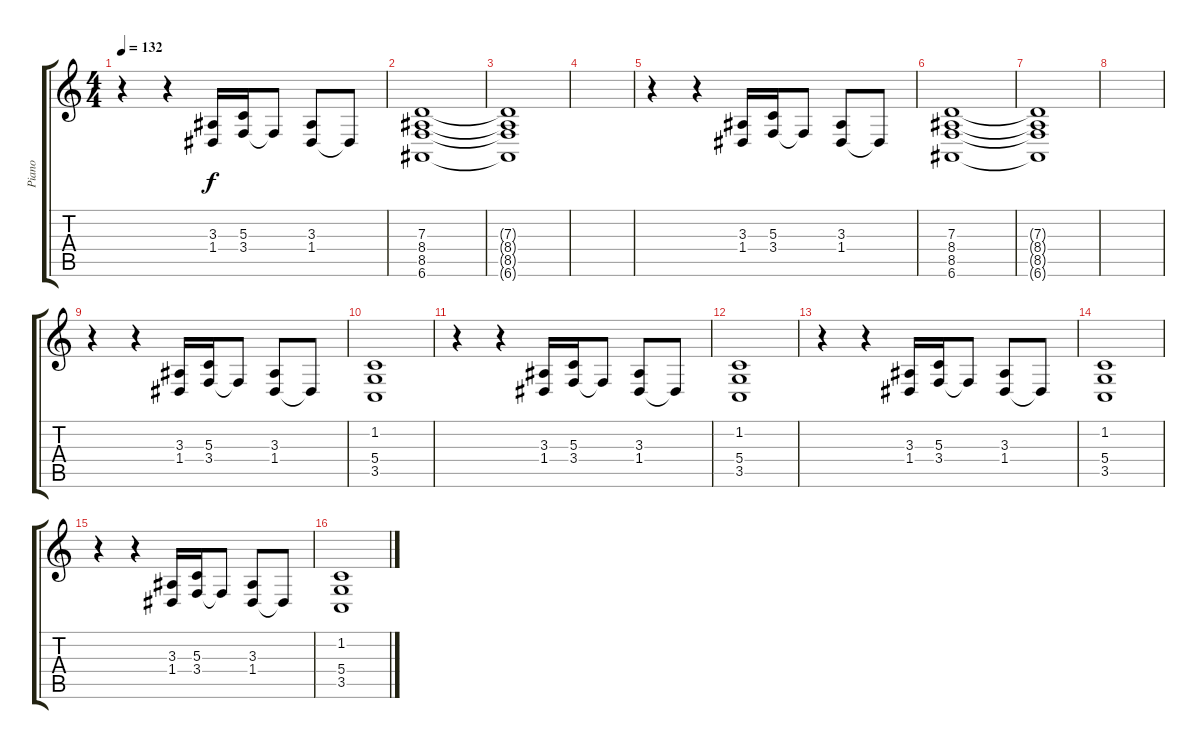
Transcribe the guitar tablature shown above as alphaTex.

\track ("Piano" "Piano") {instrument electricgrandpiano}
\staff {score tabs}
\tuning (E4 B3 G3 D3 A2 E2) {hide}
\ts (4 4)
\tempo 132
\clef g2
\ks c
r.4{dy f} r.4 (3.3 1.4).16 (5.3 3.4).16 3.4{t}.8 (3.3 1.4).8 1.4{t}.8 |
(7.3 8.4 8.5 6.6).1 |
(7.3{t} 8.4{t} 8.5{t} 6.6{t}).1 |
|
r.4 r.4 (3.3 1.4).16 (5.3 3.4).16 3.4{t}.8 (3.3 1.4).8 1.4{t}.8 |
(7.3 8.4 8.5 6.6).1 |
(7.3{t} 8.4{t} 8.5{t} 6.6{t}).1 |
|
r.4 r.4 (3.3 1.4).16 (5.3 3.4).16 3.4{t}.8 (3.3 1.4).8 1.4{t}.8 |
(1.2 5.4 3.5).1 |
r.4 r.4 (3.3 1.4).16 (5.3 3.4).16 3.4{t}.8 (3.3 1.4).8 1.4{t}.8 |
(1.2 5.4 3.5).1 |
r.4 r.4 (3.3 1.4).16 (5.3 3.4).16 3.4{t}.8 (3.3 1.4).8 1.4{t}.8 |
(1.2 5.4 3.5).1 |
r.4 r.4 (3.3 1.4).16 (5.3 3.4).16 3.4{t}.8 (3.3 1.4).8 1.4{t}.8 |
(1.2 5.4 3.5).1
